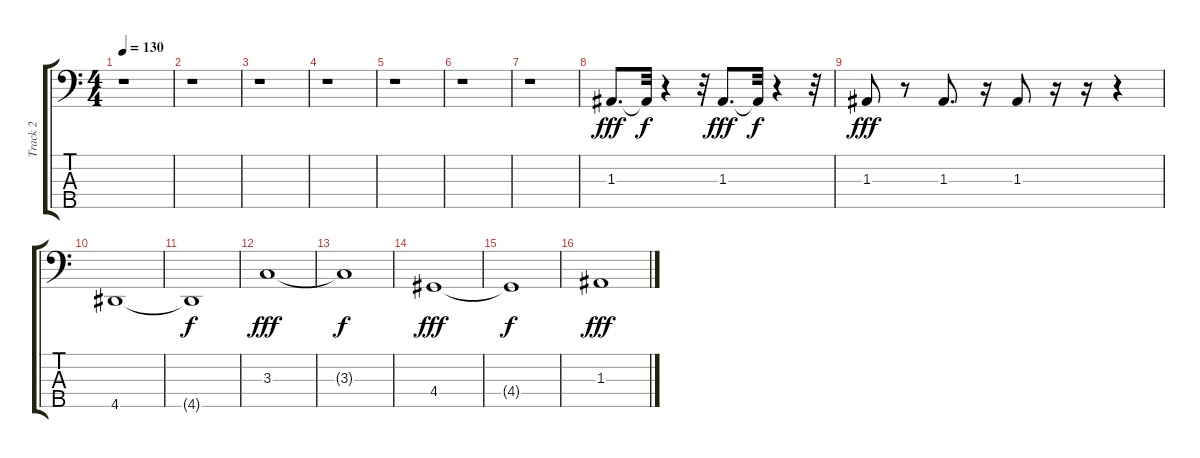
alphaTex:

\track ("Track 2" "Track 2") {instrument fretlessbass}
\staff {score tabs}
\tuning (G2 D2 A1 E1 B0) {hide}
\ts (4 4)
\tempo 130
\clef f4
\ks c
r.1{dy f} |
r.1 |
r.1 |
r.1 |
r.1 |
r.1 |
r.1 |
1.3.8{d dy fff} 1.3{t}.32{dy f} r.4 r.32 1.3.8{d dy fff} 1.3{t}.32{dy f} r.4 r.32 |
1.3.8{dy fff} r.8 1.3.8{d} r.16 1.3.8 r.16 r.16 r.4 |
4.5.1 |
4.5{t}.1{dy f} |
3.3.1{dy fff} |
3.3{t}.1{dy f} |
4.4.1{dy fff} |
4.4{t}.1{dy f} |
1.3.1{dy fff}
